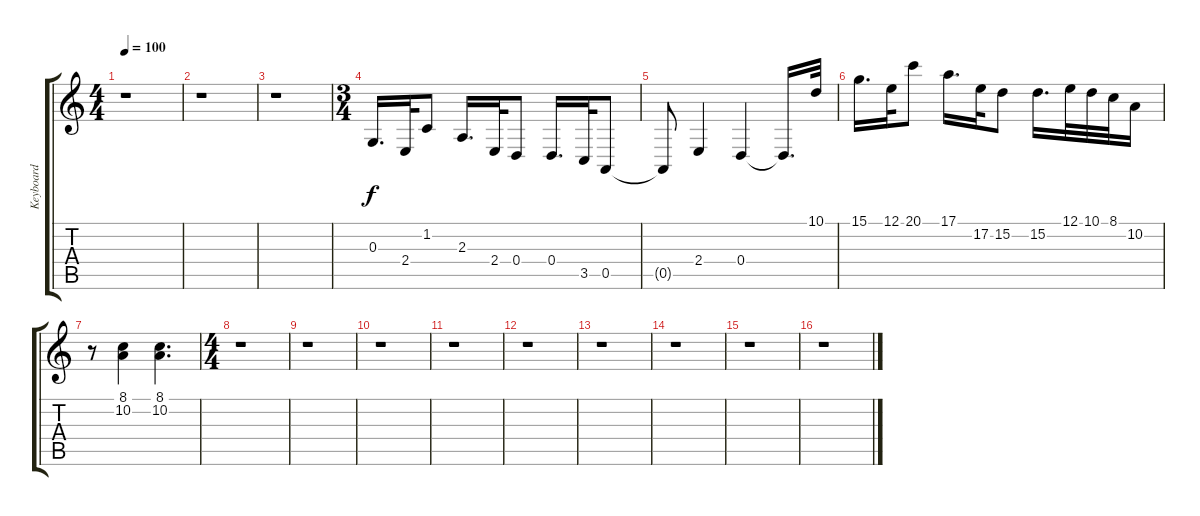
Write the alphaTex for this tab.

\track ("Keyboard" "Keyboard") {instrument lead8bassandlead}
\staff {score tabs}
\tuning (E4 B3 G3 D3 A2 E2) {hide}
\ts (4 4)
\tempo 100
\clef g2
\ks c
r.1{dy f} |
r.1 |
r.1 |
\ts (3 4)
0.3.16{d} 2.4.32 1.2.8 2.3.16{d} 2.4.32 0.4.8 0.4.16{d} 3.5.32 0.5.8 |
0.5{t}.8 2.4.4 0.4.4 0.4{t}.16{d} 10.1.32 |
15.1.16{d} 12.1.32 20.1.8 17.1.16{d} 17.2.32 15.2.8 15.2.16{d} 12.1.32 10.1.32 8.1.32 10.2.16 |
r.8 (8.1 10.2).4 (8.1 10.2).4{d} |
\ts (4 4)
r.1 |
r.1 |
r.1 |
r.1 |
r.1 |
r.1 |
r.1 |
r.1 |
r.1
